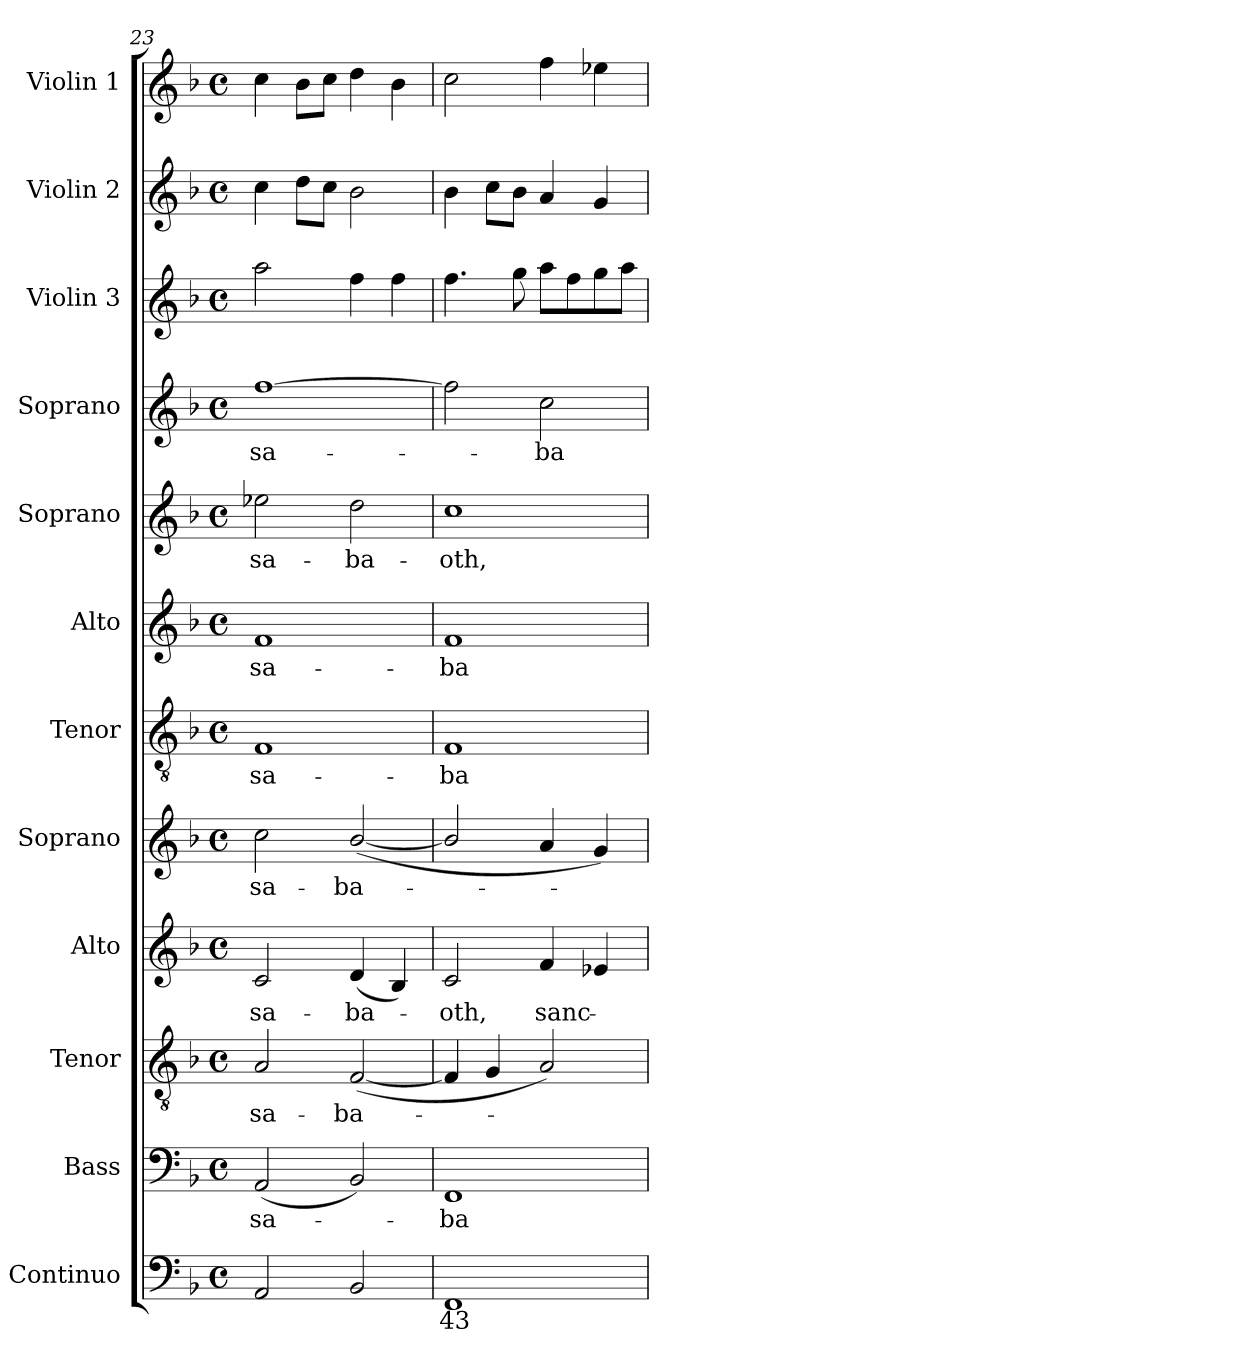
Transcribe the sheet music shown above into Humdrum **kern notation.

**kern	**text	**kern	**text	**kern	**text	**kern	**text	**kern	**text	**kern	**text	**kern	**text	**kern	**text	**kern	**text	**kern	**kern	**kern
*part12	*part12	*part11	*part11	*part10	*part10	*part9	*part9	*part8	*part8	*part7	*part7	*part6	*part6	*part5	*part5	*part4	*part4	*part3	*part2	*part1
*staff12	*staff12	*staff11	*staff11	*staff10	*staff10	*staff9	*staff9	*staff8	*staff8	*staff7	*staff7	*staff6	*staff6	*staff5	*staff5	*staff4	*staff4	*staff3	*staff2	*staff1
*I"Continuo	*	*I"Bass	*	*I"Tenor	*	*I"Alto	*	*I"Soprano	*	*I"Tenor	*	*I"Alto	*	*I"Soprano	*	*I"Soprano	*	*I"Violin 3	*I"Violin 2	*I"Violin 1
*I'Cont.	*	*I'B.	*	*I'T.	*	*I'A.	*	*I'S.	*	*I'T.	*	*I'A.	*	*I'S.	*	*I'S.	*	*I'Vln. 3	*I'Vln. 2	*I'Vln. 1
*clefF4	*	*clefF4	*	*clefGv2	*	*clefG2	*	*clefG2	*	*clefGv2	*	*clefG2	*	*clefG2	*	*clefG2	*	*clefG2	*clefG2	*clefG2
*	*	*	*	*ITrd7c12	*	*	*	*	*	*ITrd7c12	*	*	*	*	*	*	*	*	*	*
*k[b-]	*	*k[b-]	*	*k[b-]	*	*k[b-]	*	*k[b-]	*	*k[b-]	*	*k[b-]	*	*k[b-]	*	*k[b-]	*	*k[b-]	*k[b-]	*k[b-]
*F:	*	*F:	*	*F:	*	*F:	*	*F:	*	*F:	*	*F:	*	*F:	*	*F:	*	*F:	*F:	*F:
*M4/4	*	*M4/4	*	*M4/4	*	*M4/4	*	*M4/4	*	*M4/4	*	*M4/4	*	*M4/4	*	*M4/4	*	*M4/4	*M4/4	*M4/4
*met(c)	*	*met(c)	*	*met(c)	*	*met(c)	*	*met(c)	*	*met(c)	*	*met(c)	*	*met(c)	*	*met(c)	*	*met(c)	*met(c)	*met(c)
=23	=23	=23	=23	=23	=23	=23	=23	=23	=23	=23	=23	=23	=23	=23	=23	=23	=23	=23	=23	=23
!	!	!	!LO:LY:b:color=#000000	!	!	!	!	!	!	!	!	!	!	!	!	!	!	!	!	!
!	!	!	!	!	!LO:LY:b:color=#000000	!	!	!	!	!	!	!	!	!	!	!	!	!	!	!
!	!	!	!	!	!	!	!LO:LY:b:color=#000000	!	!	!	!	!	!	!	!	!	!	!	!	!
!	!	!	!	!	!	!	!	!	!LO:LY:b:color=#000000	!	!	!	!	!	!	!	!	!	!	!
!	!	!	!	!	!	!	!	!	!	!	!LO:LY:b:color=#000000	!	!	!	!	!	!	!	!	!
!	!	!	!	!	!	!	!	!	!	!	!	!	!LO:LY:b:color=#000000	!	!	!	!	!	!	!
!	!	!	!	!	!	!	!	!	!	!	!	!	!	!	!LO:LY:b:color=#000000	!	!	!	!	!
!	!	!	!	!	!	!	!	!	!	!	!	!	!	!	!	!	!LO:LY:b:color=#000000	!	!	!
2AAi/	.	(2AAi/	sa-	2AAi/	sa-	2ci/	sa-	2cci\	sa-	1FFi	sa-	1fi	sa-	2ee-Xi\	sa-	[>1ffi	sa-	2aai\	4cci\	4cci\
.	.	.	.	.	.	.	.	.	.	.	.	.	.	.	.	.	.	.	8ddi\L	8b-i\L
.	.	.	.	.	.	.	.	.	.	.	.	.	.	.	.	.	.	.	8cci\J	8cci\J
!	!	!	!	!	!LO:LY:b:color=#000000	!	!	!	!	!	!	!	!	!	!	!	!	!	!	!
!	!	!	!	!	!	!	!LO:LY:b:color=#000000	!	!	!	!	!	!	!	!	!	!	!	!	!
!	!	!	!	!	!	!	!	!	!LO:LY:b:color=#000000	!	!	!	!	!	!	!	!	!	!	!
!	!	!	!	!	!	!	!	!	!	!	!	!	!	!	!LO:LY:b:color=#000000	!	!	!	!	!
2BB-i/	.	2BB-i/)	.	([<2FFi/	-ba-	(4di/	-ba-	([<2b-i/	-ba-	.	.	.	.	2ddi\	-ba-	.	.	4ffi\	2b-i\	4ddi\
.	.	.	.	.	.	4B-i/)	.	.	.	.	.	.	.	.	.	.	.	4ffi\	.	4b-i\
=24	=24	=24	=24	=24	=24	=24	=24	=24	=24	=24	=24	=24	=24	=24	=24	=24	=24	=24	=24	=24
!	!LO:LY:b:color=#000000	!	!	!	!	!	!	!	!	!	!	!	!	!	!	!	!	!	!	!
!	!	!	!LO:LY:b:color=#000000	!	!	!	!	!	!	!	!	!	!	!	!	!	!	!	!	!
!	!	!	!	!	!	!	!LO:LY:b:color=#000000	!	!	!	!	!	!	!	!	!	!	!	!	!
!	!	!	!	!	!	!	!	!	!	!	!LO:LY:b:color=#000000	!	!	!	!	!	!	!	!	!
!	!	!	!	!	!	!	!	!	!	!	!	!	!LO:LY:b:color=#000000	!	!	!	!	!	!	!
!	!	!	!	!	!	!	!	!	!	!	!	!	!	!	!LO:LY:b:color=#000000	!	!	!	!	!
1FFi	43	1FFi	-ba-	4FFi/]	.	2ci/	-oth,	2b-i/]	.	1FFi	-ba-	1fi	-ba-	1cci	-oth,	2ffi\]	.	4.ffi\	4b-i\	2cci\
.	.	.	.	4GGi/	.	.	.	.	.	.	.	.	.	.	.	.	.	.	8cci\L	.
.	.	.	.	.	.	.	.	.	.	.	.	.	.	.	.	.	.	8ggi\	8b-i\J	.
!	!	!	!	!	!	!	!LO:LY:b:color=#000000	!	!	!	!	!	!	!	!	!	!	!	!	!
!	!	!	!	!	!	!	!	!	!	!	!	!	!	!	!	!	!LO:LY:b:color=#000000	!	!	!
.	.	.	.	2AAi/)	.	4fi/	sanc-	4ai/	.	.	.	.	.	.	.	2cci\	-ba-	8aai\L	4ai/	4ffi\
.	.	.	.	.	.	.	.	.	.	.	.	.	.	.	.	.	.	8ffi\	.	.
.	.	.	.	.	.	4e-i/	.	4gi/)	.	.	.	.	.	.	.	.	.	8ggi\	4gi/	4ee-i\
.	.	.	.	.	.	.	.	.	.	.	.	.	.	.	.	.	.	8aai\J	.	.
=	=	=	=	=	=	=	=	=	=	=	=	=	=	=	=	=	=	=	=	=
*-	*-	*-	*-	*-	*-	*-	*-	*-	*-	*-	*-	*-	*-	*-	*-	*-	*-	*-	*-	*-
